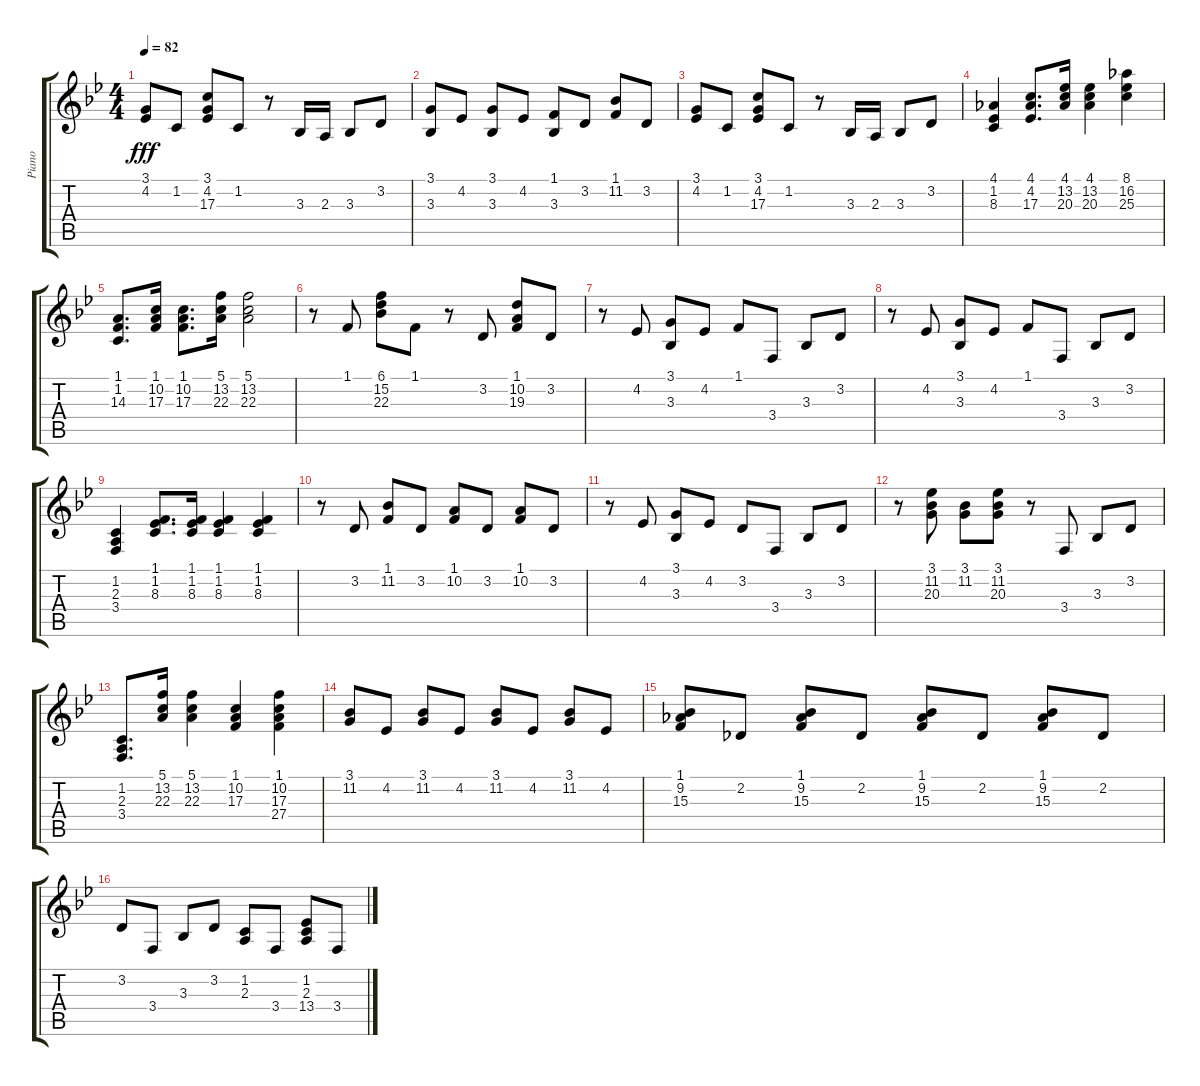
\track ("Piano" "Piano") {instrument electricgrandpiano}
\staff {score tabs}
\tuning (E4 B3 G3 D3 A2 E2) {hide}
\ts (4 4)
\tempo 82
\clef g2
\ks bb
(3.1 4.2).8{dy fff} 1.2.8 (3.1 4.2 17.3).8 1.2.8 r.8 3.3.16 2.3.16 3.3.8 3.2.8 |
(3.1 3.3).8 4.2.8 (3.1 3.3).8 4.2.8 (1.1 3.3).8 3.2.8 (1.1 11.2).8 3.2.8 |
(3.1 4.2).8 1.2.8 (3.1 4.2 17.3).8 1.2.8 r.8 3.3.16 2.3.16 3.3.8 3.2.8 |
(4.1 1.2 8.3).4 (4.1 4.2 17.3).8{d} (4.1 13.2 20.3).16 (4.1 13.2 20.3).4 (8.1 16.2 25.3).4 |
(1.1 1.2 14.3).8{d} (1.1 10.2 17.3).16 (1.1 10.2 17.3).8{d} (5.1 13.2 22.3).16 (5.1 13.2 22.3).2 |
r.8 1.1.8 (6.1 15.2 22.3).8 1.1.8 r.8 3.2.8 (1.1 10.2 19.3).8 3.2.8 |
r.8 4.2.8 (3.1 3.3).8 4.2.8 1.1.8 3.4.8 3.3.8 3.2.8 |
r.8 4.2.8 (3.1 3.3).8 4.2.8 1.1.8 3.4.8 3.3.8 3.2.8 |
(1.2 2.3 3.4).4 (1.1 1.2 8.3).8{d} (1.1 1.2 8.3).16 (1.1 1.2 8.3).4 (1.1 1.2 8.3).4 |
r.8 3.2.8 (1.1 11.2).8 3.2.8 (1.1 10.2).8 3.2.8 (1.1 10.2).8 3.2.8 |
r.8 4.2.8 (3.1 3.3).8 4.2.8 3.2.8 3.4.8 3.3.8 3.2.8 |
r.8 (3.1 11.2 20.3).8 (3.1 11.2).8 (3.1 11.2 20.3).8 r.8 3.4.8 3.3.8 3.2.8 |
(1.2 2.3 3.4).8{d} (5.1 13.2 22.3).16 (5.1 13.2 22.3).4 (1.1 10.2 17.3).4 (1.1 10.2 17.3 27.4).4 |
(3.1 11.2).8 4.2.8 (3.1 11.2).8 4.2.8 (3.1 11.2).8 4.2.8 (3.1 11.2).8 4.2.8 |
(1.1 9.2 15.3).8 2.2.8 (1.1 9.2 15.3).8 2.2.8 (1.1 9.2 15.3).8 2.2.8 (1.1 9.2 15.3).8 2.2.8 |
3.2.8 3.4.8 3.3.8 3.2.8 (1.2 2.3).8 3.4.8 (1.2 2.3 13.4).8 3.4.8
